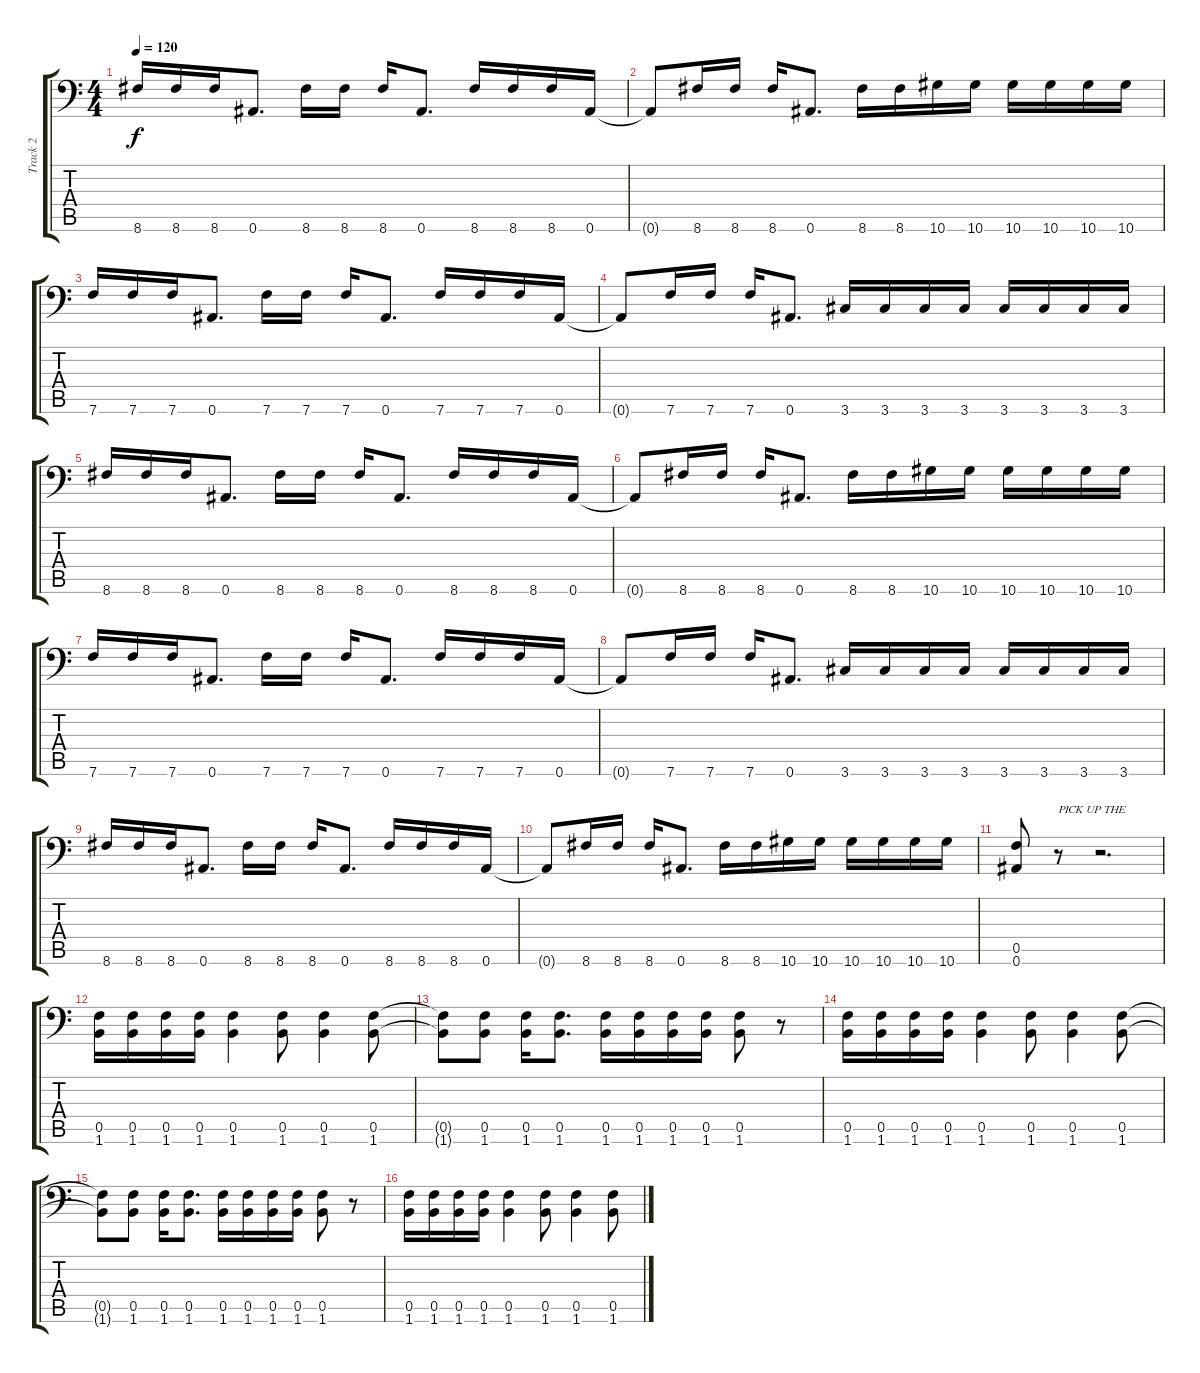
\track ("Track 2" "Track 2") {instrument distortionguitar}
\staff {score tabs}
\tuning (C4 G3 Eb3 Bb2 F2 Bb1) {hide}
\ts (4 4)
\tempo 120
\clef f4
\ks c
8.6.16{dy f} 8.6.16 8.6.16 0.6.8{d} 8.6.16 8.6.16 8.6.16 0.6.8{d} 8.6.16 8.6.16 8.6.16 0.6.16 |
0.6{t}.8 8.6.16 8.6.16 8.6.16 0.6.8{d} 8.6.16 8.6.16 10.6.16 10.6.16 10.6.16 10.6.16 10.6.16 10.6.16 |
7.6.16 7.6.16 7.6.16 0.6.8{d} 7.6.16 7.6.16 7.6.16 0.6.8{d} 7.6.16 7.6.16 7.6.16 0.6.16 |
0.6{t}.8 7.6.16 7.6.16 7.6.16 0.6.8{d} 3.6.16 3.6.16 3.6.16 3.6.16 3.6.16 3.6.16 3.6.16 3.6.16 |
8.6.16 8.6.16 8.6.16 0.6.8{d} 8.6.16 8.6.16 8.6.16 0.6.8{d} 8.6.16 8.6.16 8.6.16 0.6.16 |
0.6{t}.8 8.6.16 8.6.16 8.6.16 0.6.8{d} 8.6.16 8.6.16 10.6.16 10.6.16 10.6.16 10.6.16 10.6.16 10.6.16 |
7.6.16 7.6.16 7.6.16 0.6.8{d} 7.6.16 7.6.16 7.6.16 0.6.8{d} 7.6.16 7.6.16 7.6.16 0.6.16 |
0.6{t}.8 7.6.16 7.6.16 7.6.16 0.6.8{d} 3.6.16 3.6.16 3.6.16 3.6.16 3.6.16 3.6.16 3.6.16 3.6.16 |
8.6.16 8.6.16 8.6.16 0.6.8{d} 8.6.16 8.6.16 8.6.16 0.6.8{d} 8.6.16 8.6.16 8.6.16 0.6.16 |
0.6{t}.8 8.6.16 8.6.16 8.6.16 0.6.8{d} 8.6.16 8.6.16 10.6.16 10.6.16 10.6.16 10.6.16 10.6.16 10.6.16 |
(0.5 0.6).8 r.8{txt "PICK UP THE"} r.2{d} |
(0.5 1.6).16 (0.5 1.6).16 (0.5 1.6).16 (0.5 1.6).16 (0.5 1.6).4 (0.5 1.6).8 (0.5 1.6).4 (0.5 1.6).8 |
(0.5{t} 1.6{t}).8 (0.5 1.6).8 (0.5 1.6).16 (0.5 1.6).8{d} (0.5 1.6).16 (0.5 1.6).16 (0.5 1.6).16 (0.5 1.6).16 (0.5 1.6).8 r.8 |
(0.5 1.6).16 (0.5 1.6).16 (0.5 1.6).16 (0.5 1.6).16 (0.5 1.6).4 (0.5 1.6).8 (0.5 1.6).4 (0.5 1.6).8 |
(0.5{t} 1.6{t}).8 (0.5 1.6).8 (0.5 1.6).16 (0.5 1.6).8{d} (0.5 1.6).16 (0.5 1.6).16 (0.5 1.6).16 (0.5 1.6).16 (0.5 1.6).8 r.8 |
(0.5 1.6).16 (0.5 1.6).16 (0.5 1.6).16 (0.5 1.6).16 (0.5 1.6).4 (0.5 1.6).8 (0.5 1.6).4 (0.5 1.6).8
